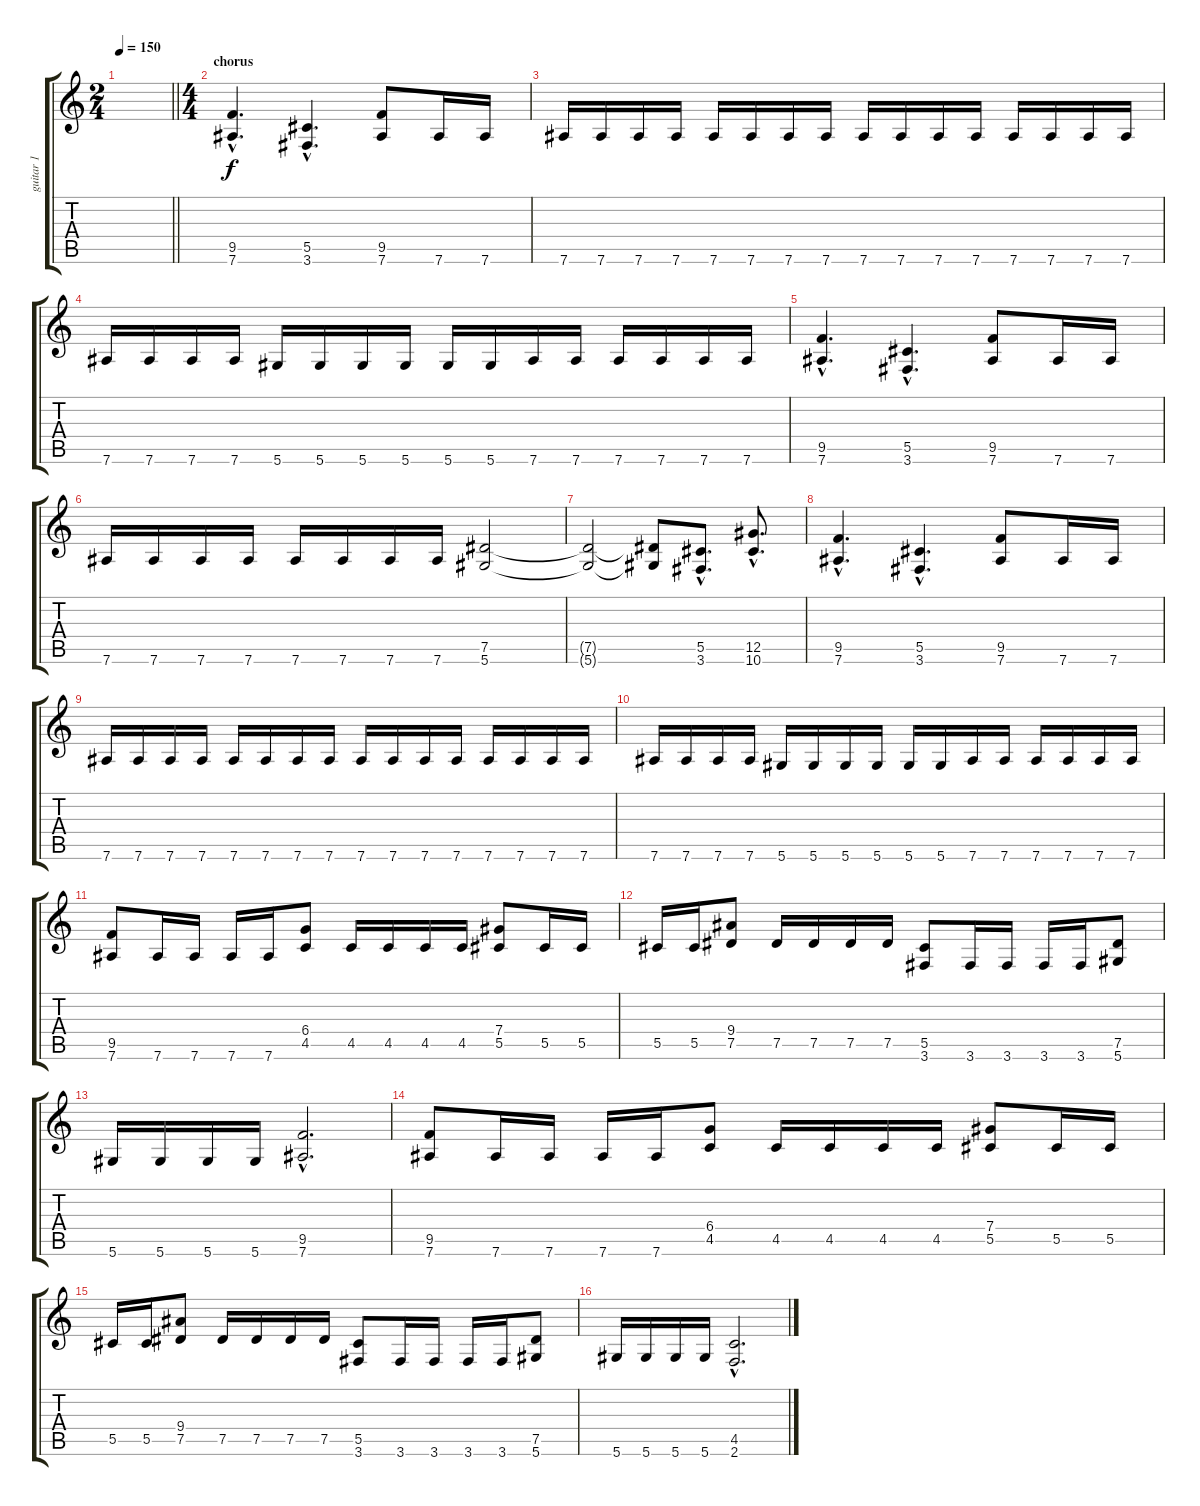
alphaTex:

\track ("guitar 1" "guitar 1") {instrument distortionguitar}
\staff {score tabs}
\tuning (Eb4 Bb3 Gb3 Db3 Ab2 Eb2) {hide}
\ts (2 4)
\tempo 150
\clef g2
\barLineRight lightlight
\ks c
|
\ts (4 4)
\section ("" "chorus")
(9.5{hac} 7.6{hac}).4{d} (5.5{hac} 3.6{hac}).4{d} (9.5 7.6).8 7.6.16 7.6.16 |
7.6.16 7.6.16 7.6.16 7.6.16 7.6.16 7.6.16 7.6.16 7.6.16 7.6.16 7.6.16 7.6.16 7.6.16 7.6.16 7.6.16 7.6.16 7.6.16 |
7.6.16 7.6.16 7.6.16 7.6.16 5.6.16 5.6.16 5.6.16 5.6.16 5.6.16 5.6.16 7.6.16 7.6.16 7.6.16 7.6.16 7.6.16 7.6.16 |
(9.5{hac} 7.6{hac}).4{d} (5.5{hac} 3.6{hac}).4{d} (9.5 7.6).8 7.6.16 7.6.16 |
7.6.16 7.6.16 7.6.16 7.6.16 7.6.16 7.6.16 7.6.16 7.6.16 (7.5 5.6).2 |
(7.5{t} 5.6{t}).2 (7.5{t} 5.6{t}).8 (5.5{hac} 3.6{hac}).8{d} (12.5{hac} 10.6{hac}).8{d} |
(9.5{hac} 7.6{hac}).4{d} (5.5{hac} 3.6{hac}).4{d} (9.5 7.6).8 7.6.16 7.6.16 |
7.6.16 7.6.16 7.6.16 7.6.16 7.6.16 7.6.16 7.6.16 7.6.16 7.6.16 7.6.16 7.6.16 7.6.16 7.6.16 7.6.16 7.6.16 7.6.16 |
7.6.16 7.6.16 7.6.16 7.6.16 5.6.16 5.6.16 5.6.16 5.6.16 5.6.16 5.6.16 7.6.16 7.6.16 7.6.16 7.6.16 7.6.16 7.6.16 |
(9.5 7.6).8 7.6.16 7.6.16 7.6.16 7.6.16 (6.4 4.5).8 4.5.16 4.5.16 4.5.16 4.5.16 (7.4 5.5).8 5.5.16 5.5.16 |
5.5.16 5.5.16 (9.4 7.5).8 7.5.16 7.5.16 7.5.16 7.5.16 (5.5 3.6).8 3.6.16 3.6.16 3.6.16 3.6.16 (7.5 5.6).8 |
5.6.16 5.6.16 5.6.16 5.6.16 (9.5{hac} 7.6{hac}).2{d} |
(9.5 7.6).8 7.6.16 7.6.16 7.6.16 7.6.16 (6.4 4.5).8 4.5.16 4.5.16 4.5.16 4.5.16 (7.4 5.5).8 5.5.16 5.5.16 |
5.5.16 5.5.16 (9.4 7.5).8 7.5.16 7.5.16 7.5.16 7.5.16 (5.5 3.6).8 3.6.16 3.6.16 3.6.16 3.6.16 (7.5 5.6).8 |
5.6.16 5.6.16 5.6.16 5.6.16 (4.5{hac} 2.6{hac}).2{d}
